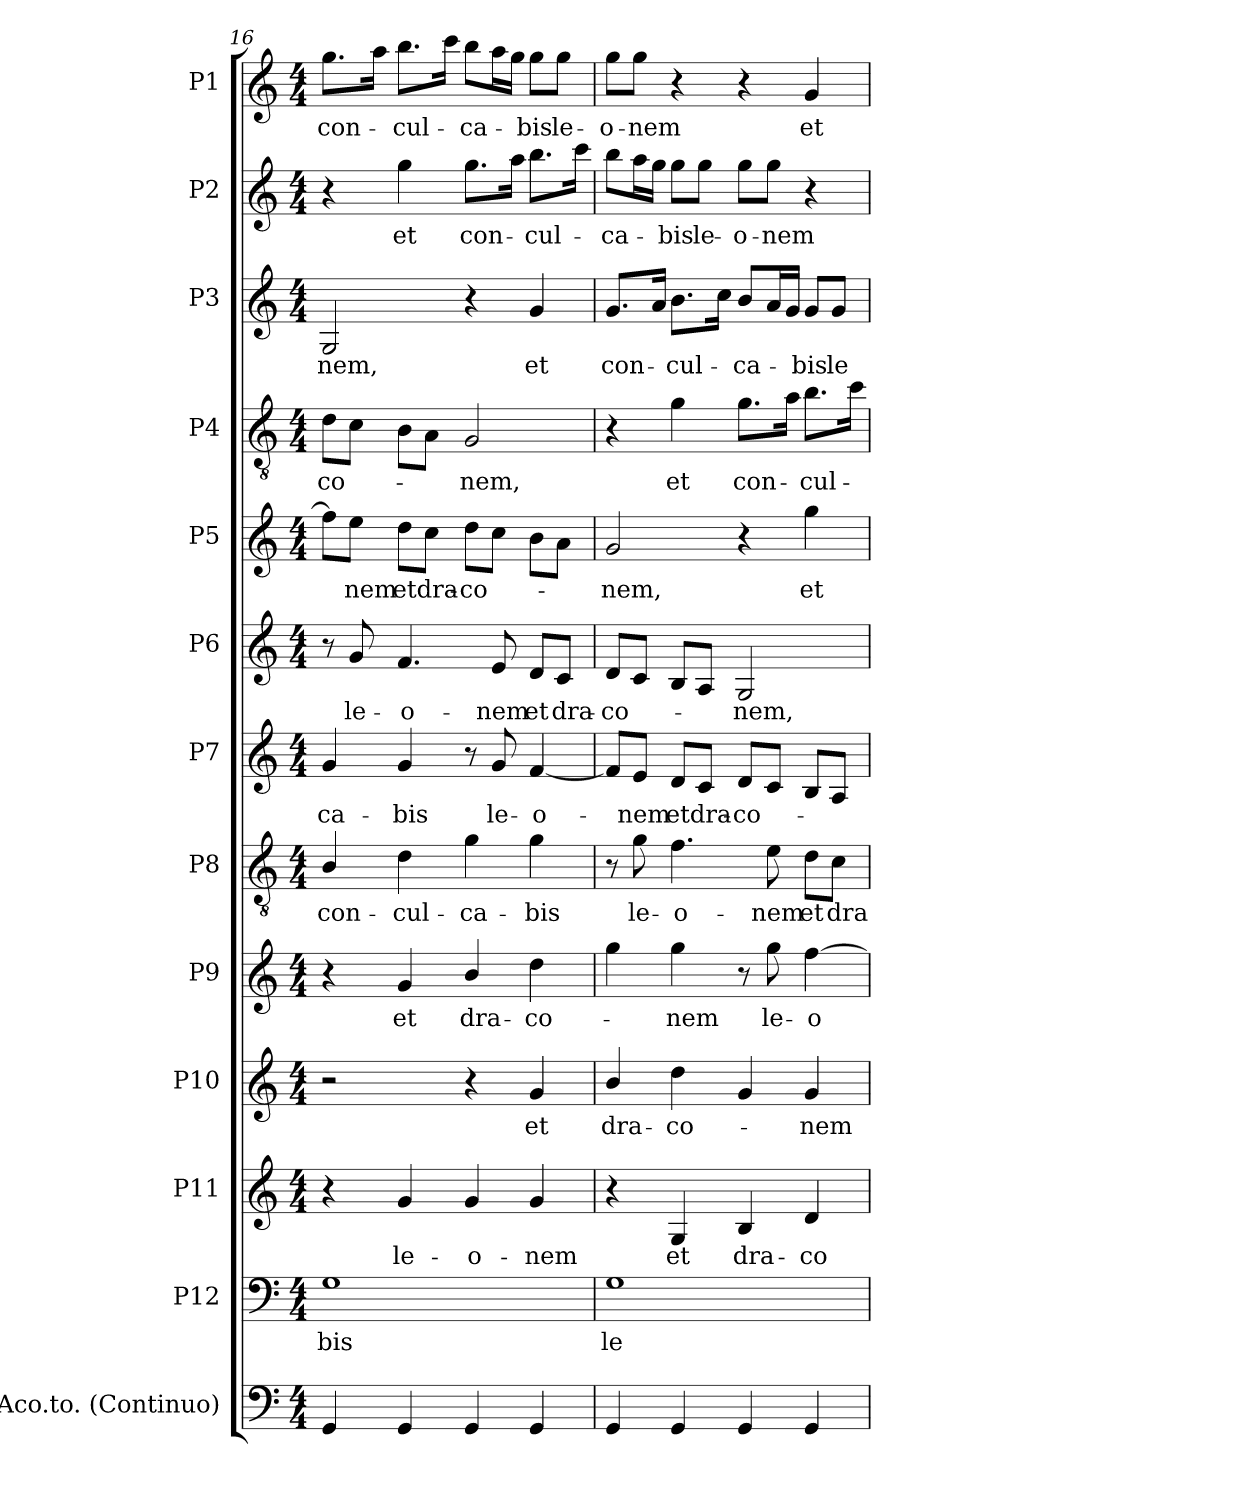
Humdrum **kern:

**kern	**kern	**text	**kern	**text	**kern	**text	**kern	**text	**kern	**text	**kern	**text	**kern	**text	**kern	**text	**kern	**text	**kern	**text	**kern	**text	**kern	**text
*part13	*part12	*part12	*part11	*part11	*part10	*part10	*part9	*part9	*part8	*part8	*part7	*part7	*part6	*part6	*part5	*part5	*part4	*part4	*part3	*part3	*part2	*part2	*part1	*part1
*staff13	*staff12	*staff12	*staff11	*staff11	*staff10	*staff10	*staff9	*staff9	*staff8	*staff8	*staff7	*staff7	*staff6	*staff6	*staff5	*staff5	*staff4	*staff4	*staff3	*staff3	*staff2	*staff2	*staff1	*staff1
*I"Aco.to.  (Continuo)	*I"P12	*	*I"P11	*	*I"P10	*	*I"P9	*	*I"P8	*	*I"P7	*	*I"P6	*	*I"P5	*	*I"P4	*	*I"P3	*	*I"P2	*	*I"P1	*
*clefF4	*clefF4	*	*clefG2	*	*clefG2	*	*clefG2	*	*clefGv2	*	*clefG2	*	*clefG2	*	*clefG2	*	*clefGv2	*	*clefG2	*	*clefG2	*	*clefG2	*
*	*	*	*	*	*	*	*	*	*ITrd7c12	*	*	*	*	*	*	*	*ITrd7c12	*	*	*	*	*	*	*
*k[]	*k[]	*	*k[]	*	*k[]	*	*k[]	*	*k[]	*	*k[]	*	*k[]	*	*k[]	*	*k[]	*	*k[]	*	*k[]	*	*k[]	*
*C:	*C:	*	*C:	*	*C:	*	*C:	*	*C:	*	*C:	*	*C:	*	*C:	*	*C:	*	*C:	*	*C:	*	*C:	*
*M4/4	*M4/4	*	*M4/4	*	*M4/4	*	*M4/4	*	*M4/4	*	*M4/4	*	*M4/4	*	*M4/4	*	*M4/4	*	*M4/4	*	*M4/4	*	*M4/4	*
=16	=16	=16	=16	=16	=16	=16	=16	=16	=16	=16	=16	=16	=16	=16	=16	=16	=16	=16	=16	=16	=16	=16	=16	=16
!	!	!LO:LY:b:color=#000000	!	!	!	!	!	!	!	!	!	!	!	!	!	!	!	!	!	!	!	!	!	!
!	!	!	!	!	!	!	!	!	!	!LO:LY:b:color=#000000	!	!	!	!	!	!	!	!	!	!	!	!	!	!
!	!	!	!	!	!	!	!	!	!	!	!	!LO:LY:b:color=#000000	!	!	!	!	!	!	!	!	!	!	!	!
!	!	!	!	!	!	!	!	!	!	!	!	!	!	!	!	!	!	!LO:LY:b:color=#000000	!	!	!	!	!	!
!	!	!	!	!	!	!	!	!	!	!	!	!	!	!	!	!	!	!	!	!LO:LY:b:color=#000000	!	!	!	!
!	!	!	!	!	!	!	!	!	!	!	!	!	!	!	!	!	!	!	!	!	!	!	!	!LO:LY:b:color=#000000
4GGi/	1Gi	-bis	4r	.	2r	.	4r	.	4BBi/	con-	4gi/	-ca-	8r	.	8ffi\L]	.	8Di\L	-co-	2Gi/	-nem,	4r	.	8.ggi\L	con-
!	!	!	!	!	!	!	!	!	!	!	!	!	!	!LO:LY:b:color=#000000	!	!	!	!	!	!	!	!	!	!
!	!	!	!	!	!	!	!	!	!	!	!	!	!	!	!	!LO:LY:b:color=#000000	!	!	!	!	!	!	!	!
.	.	.	.	.	.	.	.	.	.	.	.	.	8gi/	le-	8eei\J	-nem	8Ci\J	.	.	.	.	.	.	.
.	.	.	.	.	.	.	.	.	.	.	.	.	.	.	.	.	.	.	.	.	.	.	16aai\Jk	.
!	!	!	!	!LO:LY:b:color=#000000	!	!	!	!	!	!	!	!	!	!	!	!	!	!	!	!	!	!	!	!
!	!	!	!	!	!	!	!	!LO:LY:b:color=#000000	!	!	!	!	!	!	!	!	!	!	!	!	!	!	!	!
!	!	!	!	!	!	!	!	!	!	!LO:LY:b:color=#000000	!	!	!	!	!	!	!	!	!	!	!	!	!	!
!	!	!	!	!	!	!	!	!	!	!	!	!LO:LY:b:color=#000000	!	!	!	!	!	!	!	!	!	!	!	!
!	!	!	!	!	!	!	!	!	!	!	!	!	!	!LO:LY:b:color=#000000	!	!	!	!	!	!	!	!	!	!
!	!	!	!	!	!	!	!	!	!	!	!	!	!	!	!	!LO:LY:b:color=#000000	!	!	!	!	!	!	!	!
!	!	!	!	!	!	!	!	!	!	!	!	!	!	!	!	!	!	!	!	!	!	!LO:LY:b:color=#000000	!	!
!	!	!	!	!	!	!	!	!	!	!	!	!	!	!	!	!	!	!	!	!	!	!	!	!LO:LY:b:color=#000000
4GGi/	.	.	4gi/	le-	.	.	4gi/	et	4Di\	-cul-	4gi/	-bis	4.fi/	-o-	8ddi\L	et	8BBi\L	.	.	.	4ggi\	et	8.bbi\L	-cul-
!	!	!	!	!	!	!	!	!	!	!	!	!	!	!	!	!LO:LY:b:color=#000000	!	!	!	!	!	!	!	!
.	.	.	.	.	.	.	.	.	.	.	.	.	.	.	8cci\J	dra-	8AAi\J	.	.	.	.	.	.	.
.	.	.	.	.	.	.	.	.	.	.	.	.	.	.	.	.	.	.	.	.	.	.	16ccci\Jk	.
!	!	!	!	!LO:LY:b:color=#000000	!	!	!	!	!	!	!	!	!	!	!	!	!	!	!	!	!	!	!	!
!	!	!	!	!	!	!	!	!LO:LY:b:color=#000000	!	!	!	!	!	!	!	!	!	!	!	!	!	!	!	!
!	!	!	!	!	!	!	!	!	!	!LO:LY:b:color=#000000	!	!	!	!	!	!	!	!	!	!	!	!	!	!
!	!	!	!	!	!	!	!	!	!	!	!	!	!	!	!	!LO:LY:b:color=#000000	!	!	!	!	!	!	!	!
!	!	!	!	!	!	!	!	!	!	!	!	!	!	!	!	!	!	!LO:LY:b:color=#000000	!	!	!	!	!	!
!	!	!	!	!	!	!	!	!	!	!	!	!	!	!	!	!	!	!	!	!	!	!LO:LY:b:color=#000000	!	!
!	!	!	!	!	!	!	!	!	!	!	!	!	!	!	!	!	!	!	!	!	!	!	!	!LO:LY:b:color=#000000
4GGi/	.	.	4gi/	-o-	4r	.	4bi/	dra-	4Gi\	-ca-	8r	.	.	.	8ddi\L	-co-	2GGi/	-nem,	4r	.	8.ggi\L	con-	8bbi\L	-ca-
!	!	!	!	!	!	!	!	!	!	!	!	!LO:LY:b:color=#000000	!	!	!	!	!	!	!	!	!	!	!	!
!	!	!	!	!	!	!	!	!	!	!	!	!	!	!LO:LY:b:color=#000000	!	!	!	!	!	!	!	!	!	!
.	.	.	.	.	.	.	.	.	.	.	8gi/	le-	8ei/	-nem	8cci\J	.	.	.	.	.	.	.	16aai\L	.
.	.	.	.	.	.	.	.	.	.	.	.	.	.	.	.	.	.	.	.	.	16aai\Jk	.	16ggi\JJ	.
!	!	!	!	!LO:LY:b:color=#000000	!	!	!	!	!	!	!	!	!	!	!	!	!	!	!	!	!	!	!	!
!	!	!	!	!	!	!LO:LY:b:color=#000000	!	!	!	!	!	!	!	!	!	!	!	!	!	!	!	!	!	!
!	!	!	!	!	!	!	!	!LO:LY:b:color=#000000	!	!	!	!	!	!	!	!	!	!	!	!	!	!	!	!
!	!	!	!	!	!	!	!	!	!	!LO:LY:b:color=#000000	!	!	!	!	!	!	!	!	!	!	!	!	!	!
!	!	!	!	!	!	!	!	!	!	!	!	!LO:LY:b:color=#000000	!	!	!	!	!	!	!	!	!	!	!	!
!	!	!	!	!	!	!	!	!	!	!	!	!	!	!LO:LY:b:color=#000000	!	!	!	!	!	!	!	!	!	!
!	!	!	!	!	!	!	!	!	!	!	!	!	!	!	!	!	!	!	!	!LO:LY:b:color=#000000	!	!	!	!
!	!	!	!	!	!	!	!	!	!	!	!	!	!	!	!	!	!	!	!	!	!	!LO:LY:b:color=#000000	!	!
!	!	!	!	!	!	!	!	!	!	!	!	!	!	!	!	!	!	!	!	!	!	!	!	!LO:LY:b:color=#000000
4GGi/	.	.	4gi/	-nem	4gi/	et	4ddi\	-co-	4Gi\	-bis	[4fi/	-o-	8di/L	et	8bi\L	.	.	.	4gi/	et	8.bbi\L	-cul-	8ggi\L	-bis
!	!	!	!	!	!	!	!	!	!	!	!	!	!	!LO:LY:b:color=#000000	!	!	!	!	!	!	!	!	!	!
!	!	!	!	!	!	!	!	!	!	!	!	!	!	!	!	!	!	!	!	!	!	!	!	!LO:LY:b:color=#000000
.	.	.	.	.	.	.	.	.	.	.	.	.	8ci/J	dra-	8ai\J	.	.	.	.	.	.	.	8ggi\J	le-
.	.	.	.	.	.	.	.	.	.	.	.	.	.	.	.	.	.	.	.	.	16ccci\Jk	.	.	.
!!LO:PB:g=z
=17	=17	=17	=17	=17	=17	=17	=17	=17	=17	=17	=17	=17	=17	=17	=17	=17	=17	=17	=17	=17	=17	=17	=17	=17
!	!	!LO:LY:b:color=#000000	!	!	!	!	!	!	!	!	!	!	!	!	!	!	!	!	!	!	!	!	!	!
!	!	!	!	!	!	!LO:LY:b:color=#000000	!	!	!	!	!	!	!	!	!	!	!	!	!	!	!	!	!	!
!	!	!	!	!	!	!	!	!	!	!	!	!	!	!LO:LY:b:color=#000000	!	!	!	!	!	!	!	!	!	!
!	!	!	!	!	!	!	!	!	!	!	!	!	!	!	!	!LO:LY:b:color=#000000	!	!	!	!	!	!	!	!
!	!	!	!	!	!	!	!	!	!	!	!	!	!	!	!	!	!	!	!	!LO:LY:b:color=#000000	!	!	!	!
!	!	!	!	!	!	!	!	!	!	!	!	!	!	!	!	!	!	!	!	!	!	!LO:LY:b:color=#000000	!	!
!	!	!	!	!	!	!	!	!	!	!	!	!	!	!	!	!	!	!	!	!	!	!	!	!LO:LY:b:color=#000000
4GGi/	1Gi	le-	4r	.	4bi/	dra-	4ggi\	.	8r	.	8fi/L]	.	8di/L	-co-	2gi/	-nem,	4r	.	8.gi/L	con-	8bbi\L	-ca-	8ggi\L	-o-
!	!	!	!	!	!	!	!	!	!	!LO:LY:b:color=#000000	!	!	!	!	!	!	!	!	!	!	!	!	!	!
!	!	!	!	!	!	!	!	!	!	!	!	!LO:LY:b:color=#000000	!	!	!	!	!	!	!	!	!	!	!	!
!	!	!	!	!	!	!	!	!	!	!	!	!	!	!	!	!	!	!	!	!	!	!	!	!LO:LY:b:color=#000000
.	.	.	.	.	.	.	.	.	8Gi\	le-	8ei/J	-nem	8ci/J	.	.	.	.	.	.	.	16aai\L	.	8ggi\J	-nem
.	.	.	.	.	.	.	.	.	.	.	.	.	.	.	.	.	.	.	16ai/Jk	.	16ggi\JJ	.	.	.
!	!	!	!	!LO:LY:b:color=#000000	!	!	!	!	!	!	!	!	!	!	!	!	!	!	!	!	!	!	!	!
!	!	!	!	!	!	!LO:LY:b:color=#000000	!	!	!	!	!	!	!	!	!	!	!	!	!	!	!	!	!	!
!	!	!	!	!	!	!	!	!LO:LY:b:color=#000000	!	!	!	!	!	!	!	!	!	!	!	!	!	!	!	!
!	!	!	!	!	!	!	!	!	!	!LO:LY:b:color=#000000	!	!	!	!	!	!	!	!	!	!	!	!	!	!
!	!	!	!	!	!	!	!	!	!	!	!	!LO:LY:b:color=#000000	!	!	!	!	!	!	!	!	!	!	!	!
!	!	!	!	!	!	!	!	!	!	!	!	!	!	!	!	!	!	!LO:LY:b:color=#000000	!	!	!	!	!	!
!	!	!	!	!	!	!	!	!	!	!	!	!	!	!	!	!	!	!	!	!LO:LY:b:color=#000000	!	!	!	!
!	!	!	!	!	!	!	!	!	!	!	!	!	!	!	!	!	!	!	!	!	!	!LO:LY:b:color=#000000	!	!
4GGi/	.	.	4Gi/	et	4ddi\	-co-	4ggi\	-nem	4.Fi\	-o-	8di/L	et	8Bi/L	.	.	.	4Gi\	et	8.bi\L	-cul-	8ggi\L	-bis	4r	.
!	!	!	!	!	!	!	!	!	!	!	!	!LO:LY:b:color=#000000	!	!	!	!	!	!	!	!	!	!	!	!
!	!	!	!	!	!	!	!	!	!	!	!	!	!	!	!	!	!	!	!	!	!	!LO:LY:b:color=#000000	!	!
.	.	.	.	.	.	.	.	.	.	.	8ci/J	dra-	8Ai/J	.	.	.	.	.	.	.	8ggi\J	le-	.	.
.	.	.	.	.	.	.	.	.	.	.	.	.	.	.	.	.	.	.	16cci\Jk	.	.	.	.	.
!	!	!	!	!LO:LY:b:color=#000000	!	!	!	!	!	!	!	!	!	!	!	!	!	!	!	!	!	!	!	!
!	!	!	!	!	!	!	!	!	!	!	!	!LO:LY:b:color=#000000	!	!	!	!	!	!	!	!	!	!	!	!
!	!	!	!	!	!	!	!	!	!	!	!	!	!	!LO:LY:b:color=#000000	!	!	!	!	!	!	!	!	!	!
!	!	!	!	!	!	!	!	!	!	!	!	!	!	!	!	!	!	!LO:LY:b:color=#000000	!	!	!	!	!	!
!	!	!	!	!	!	!	!	!	!	!	!	!	!	!	!	!	!	!	!	!LO:LY:b:color=#000000	!	!	!	!
!	!	!	!	!	!	!	!	!	!	!	!	!	!	!	!	!	!	!	!	!	!	!LO:LY:b:color=#000000	!	!
4GGi/	.	.	4Bi/	dra-	4gi/	.	8r	.	.	.	8di/L	-co-	2Gi/	-nem,	4r	.	8.Gi\L	con-	8bi/L	-ca-	8ggi\L	-o-	4r	.
!	!	!	!	!	!	!	!	!LO:LY:b:color=#000000	!	!	!	!	!	!	!	!	!	!	!	!	!	!	!	!
!	!	!	!	!	!	!	!	!	!	!LO:LY:b:color=#000000	!	!	!	!	!	!	!	!	!	!	!	!	!	!
!	!	!	!	!	!	!	!	!	!	!	!	!	!	!	!	!	!	!	!	!	!	!LO:LY:b:color=#000000	!	!
.	.	.	.	.	.	.	8ggi\	le-	8Ei\	-nem	8ci/J	.	.	.	.	.	.	.	16ai/L	.	8ggi\J	-nem	.	.
.	.	.	.	.	.	.	.	.	.	.	.	.	.	.	.	.	16Ai\Jk	.	16gi/JJ	.	.	.	.	.
!	!	!	!	!LO:LY:b:color=#000000	!	!	!	!	!	!	!	!	!	!	!	!	!	!	!	!	!	!	!	!
!	!	!	!	!	!	!LO:LY:b:color=#000000	!	!	!	!	!	!	!	!	!	!	!	!	!	!	!	!	!	!
!	!	!	!	!	!	!	!	!LO:LY:b:color=#000000	!	!	!	!	!	!	!	!	!	!	!	!	!	!	!	!
!	!	!	!	!	!	!	!	!	!	!LO:LY:b:color=#000000	!	!	!	!	!	!	!	!	!	!	!	!	!	!
!	!	!	!	!	!	!	!	!	!	!	!	!	!	!	!	!LO:LY:b:color=#000000	!	!	!	!	!	!	!	!
!	!	!	!	!	!	!	!	!	!	!	!	!	!	!	!	!	!	!LO:LY:b:color=#000000	!	!	!	!	!	!
!	!	!	!	!	!	!	!	!	!	!	!	!	!	!	!	!	!	!	!	!LO:LY:b:color=#000000	!	!	!	!
!	!	!	!	!	!	!	!	!	!	!	!	!	!	!	!	!	!	!	!	!	!	!	!	!LO:LY:b:color=#000000
4GGi/	.	.	4di/	-co-	4gi/	-nem	[4ffi\	-o-	8Di\L	et	8Bi/L	.	.	.	4ggi\	et	8.Bi\L	-cul-	8gi/L	-bis	4r	.	4gi/	et
!	!	!	!	!	!	!	!	!	!	!LO:LY:b:color=#000000	!	!	!	!	!	!	!	!	!	!	!	!	!	!
!	!	!	!	!	!	!	!	!	!	!	!	!	!	!	!	!	!	!	!	!LO:LY:b:color=#000000	!	!	!	!
.	.	.	.	.	.	.	.	.	8Ci\J	dra-	8Ai/J	.	.	.	.	.	.	.	8gi/J	le-	.	.	.	.
.	.	.	.	.	.	.	.	.	.	.	.	.	.	.	.	.	16ci\Jk	.	.	.	.	.	.	.
=	=	=	=	=	=	=	=	=	=	=	=	=	=	=	=	=	=	=	=	=	=	=	=	=
*-	*-	*-	*-	*-	*-	*-	*-	*-	*-	*-	*-	*-	*-	*-	*-	*-	*-	*-	*-	*-	*-	*-	*-	*-
